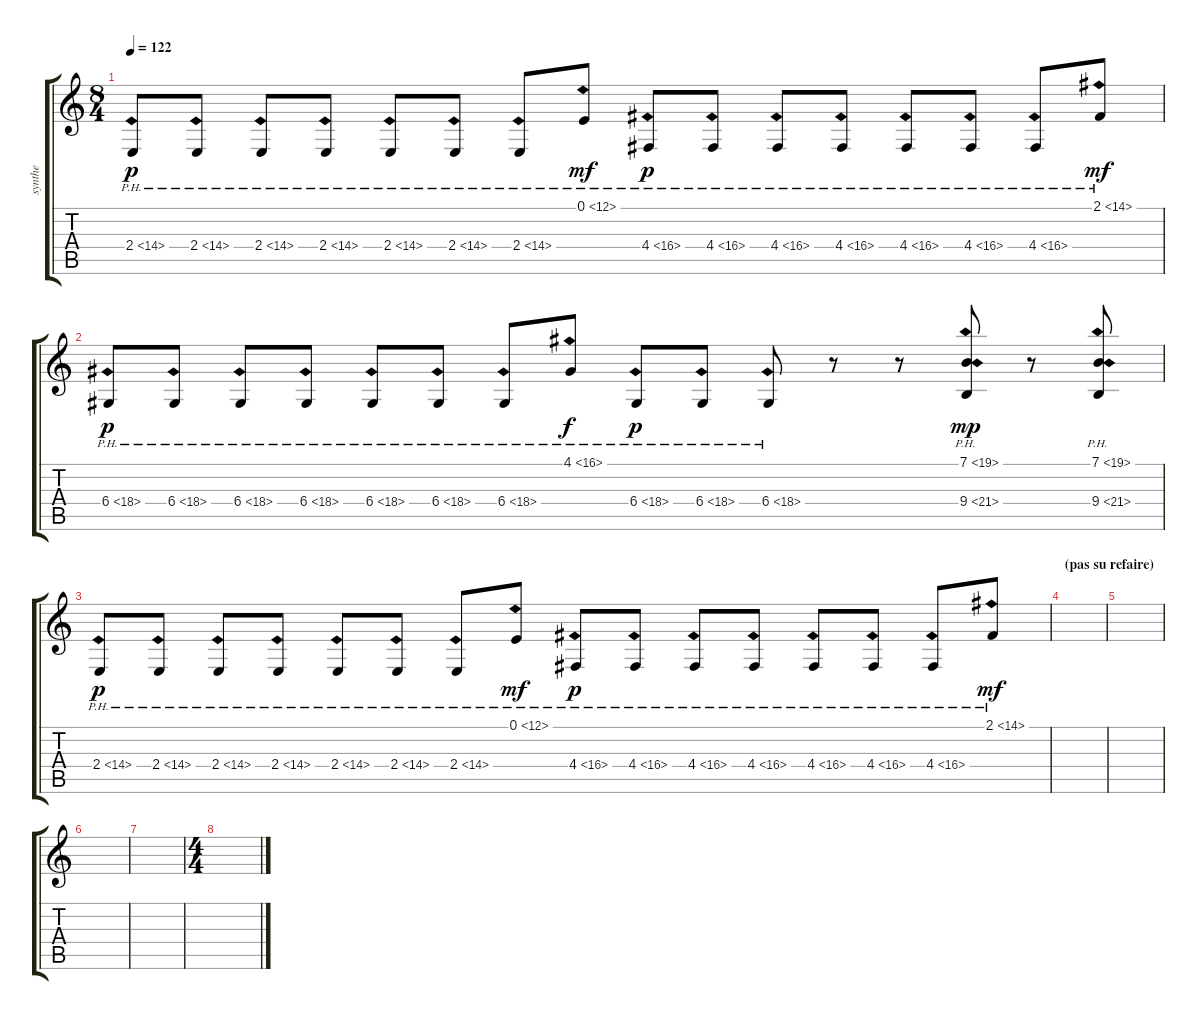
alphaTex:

\track ("synthe" "synthe") {instrument electricpiano1}
\staff {score tabs}
\tuning (E4 B3 G3 D3 A2 E2) {hide}
\ts (8 4)
\tempo 122
\clef g2
\ks c
2.4{ph 12}.8{dy p} 2.4{ph 12}.8 2.4{ph 12}.8 2.4{ph 12}.8 2.4{ph 12}.8 2.4{ph 12}.8 2.4{ph 12}.8 0.1{ph 12}.8{dy mf} 4.4{ph 12}.8{dy p} 4.4{ph 12}.8 4.4{ph 12}.8 4.4{ph 12}.8 4.4{ph 12}.8 4.4{ph 12}.8 4.4{ph 12}.8 2.1{ph 12}.8{dy mf} |
6.4{ph 12}.8{dy p} 6.4{ph 12}.8 6.4{ph 12}.8 6.4{ph 12}.8 6.4{ph 12}.8 6.4{ph 12}.8 6.4{ph 12}.8 4.1{ph 12}.8{dy f} 6.4{ph 12}.8{dy p} 6.4{ph 12}.8 6.4{ph 12}.8 r.8 r.8 (7.1{ph 12} 9.4{ph 12}).8{dy mp} r.8 (7.1{ph 12} 9.4{ph 12}).8 |
2.4{ph 12}.8{dy p} 2.4{ph 12}.8 2.4{ph 12}.8 2.4{ph 12}.8 2.4{ph 12}.8 2.4{ph 12}.8 2.4{ph 12}.8 0.1{ph 12}.8{dy mf} 4.4{ph 12}.8{dy p} 4.4{ph 12}.8 4.4{ph 12}.8 4.4{ph 12}.8 4.4{ph 12}.8 4.4{ph 12}.8 4.4{ph 12}.8 2.1{ph 12}.8{dy mf} |
\section ("" "(pas su refaire)")
|
|
|
|
\ts (4 4)
